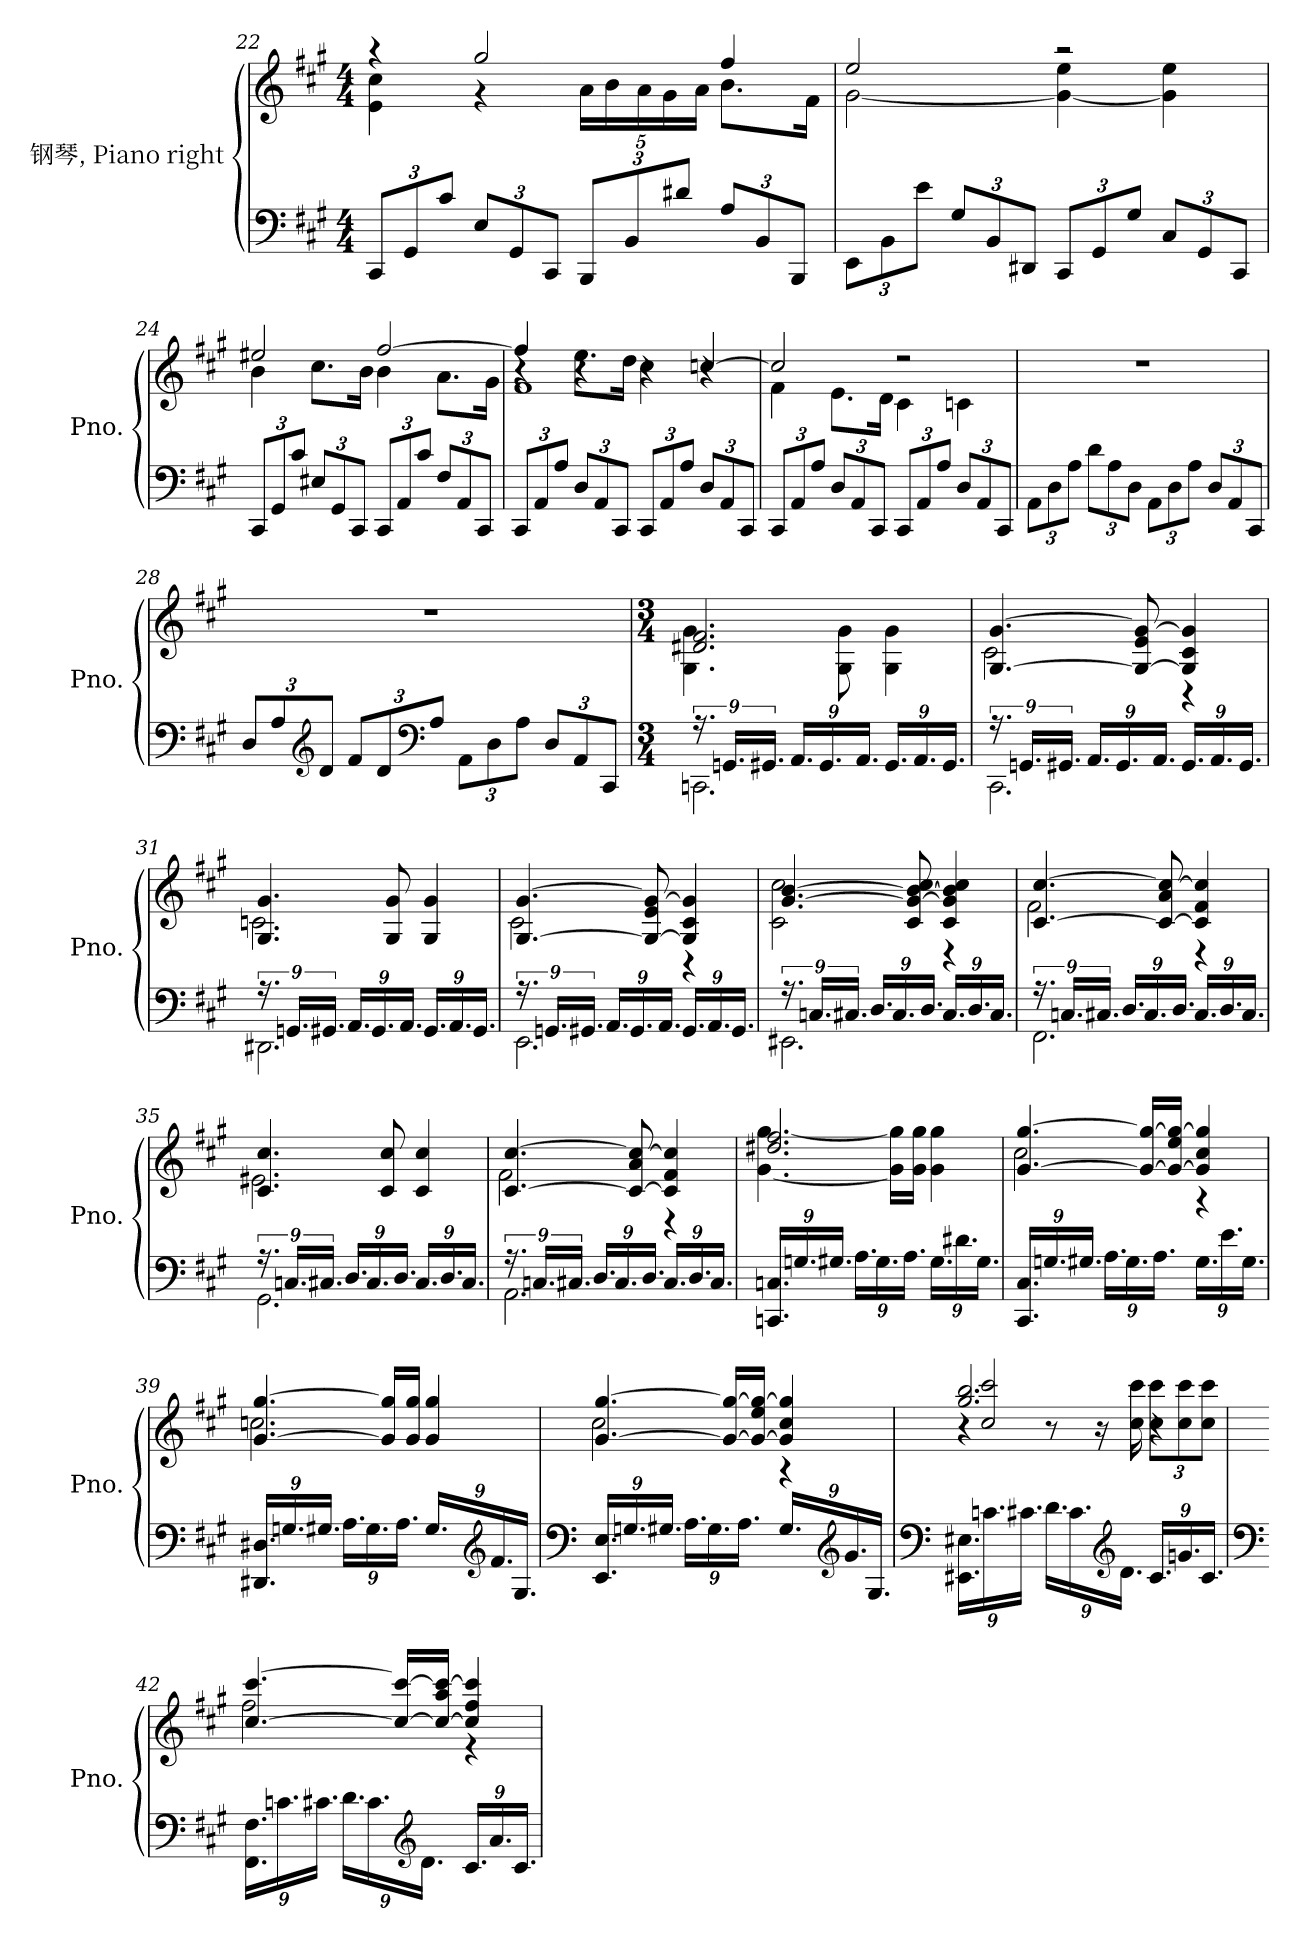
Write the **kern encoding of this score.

**kern	**kern
*part1	*part1
*staff2	*staff1
*I"钢琴, Piano right	*
*I'Pno.	*
!!LO:LB:g=z
*clefF4	*clefG2
*k[f#c#g#]	*k[f#c#g#]
*M4/4	*M4/4
*MM59	*MM59
*Xbrackettup	*
=22	=22
*	*^
12CC#/L	4r	4e\ 4cc#\
12GG#/	.	.
12c#/J	.	.
*	*MM60	*
12E/L	2gg#/	4r
12GG#/	.	.
12CC#/J	.	.
*	*	*Xbrackettup
*	*MM58	*
12BBB/L	.	20a\LL
.	.	20b\
12BB/	.	.
.	.	20a\
.	.	20g#\
12d#X/J	.	.
.	.	20a\JJ
*	*MM50	*
12A/L	4ff#/	8.b\L
12BB/	.	.
12BBB/J	.	.
*	*MM46	*
.	.	16f#\Jk
=23	=23	=23
*	*MM51	*
12EE\L	2ee/	[2g#\
12BB\	.	.
12e\J	.	.
12G#/L	.	.
12BB/	.	.
12DD#X/J	.	.
12CC#/L	2r	4g#\_ 4ee\
12GG#/	.	.
12G#/J	.	.
12C#/L	.	4g#\] 4ee\
12GG#/	.	.
12CC#/J	.	.
=24	=24	=24
12CC#/L	2ee#X/	4b\
12GG#/	.	.
12c#/J	.	.
12E#X/L	.	8.cc#\L
12GG#/	.	.
12CC#/J	.	.
*	*MM56	*
.	.	16b\Jk
*	*MM61	*
12CC#/L	[2ff#/	4b\
12AA/	.	.
12c#/J	.	.
12F#/L	.	8.a\L
12AA/	.	.
12CC#/J	.	.
*	*MM58	*
.	.	16g#\Jk
!!LO:LB:g=z
=25	=25	=25
*	*	*^
12CC#/L	4ff#/]	4r	1f#
12AA/	.	.	.
12A/J	.	.	.
*	*MM61	*	*
12D/L	4r	8.ee\L	.
12AA/	.	.	.
12CC#/J	.	.	.
*	*MM56	*	*
.	.	16dd\Jk	.
*	*MM61	*	*
12CC#/L	4r	4cc#\	.
12AA/	.	.	.
12A/J	.	.	.
12D/L	[4ccn/	4r	.
12AA/	.	.	.
12CC#/J	.	.	.
*	*v	*v	*v
=26	=26
*	*MM60
*	*^
12CC#/L	2cc/]	4f#\
12AA/	.	.
12A/J	.	.
*	*MM59	*
12D/L	.	8.e\L
12AA/	.	.
12CC#/J	.	.
*	*MM56	*
.	.	16d\Jk
*	*MM59	*
12CC#/L	2r	4c#\
12AA/	.	.
12A/J	.	.
*	*MM57	*
12D/L	.	4cn\
12AA/	.	.
12CC#/J	.	.
*	*v	*v
=27	=27
12AA\L	1r
12D\	.
12A\J	.
12d\L	.
12A\	.
12D\J	.
12AA\L	.
12D\	.
12A\J	.
12D/L	.
12AA/	.
12CC#/J	.
!!LO:LB:g=z
=28	=28
*	*MM56
12D/L	1r
12A/	.
*clefG2	*
12d/J	.
12f#/L	.
12d/	.
*clefF4	*
12A/J	.
12AA\L	.
12D\	.
12A\J	.
12D/L	.
12AA/	.
12CC#/J	.
=29	=29
*M3/4	*M3/4
*brackettup	*
*	*MM107
*^	*^
18.r	2.CCn\	2.d#X/ 2.f#/	4.G#\ 4.g#\
18.GGn/LL	.	.	.
18.GG#X/JJ	.	.	.
18.AA/LL	.	.	.
18.GG#/	.	.	.
.	.	.	8G#\ 8g#\
18.AA/JJ	.	.	.
*	*	*MM119	*
18.GG#/LL	.	.	4G#\ 4g#\
18.AA/	.	.	.
18.GG#/JJ	.	.	.
!!LO:LB:g=z	!!
=30	=30	=30	=30
*	*	*MM125	*
18.r	2.CC#\	[4.G#/ [4.g#/	2c#\
18.GGn/LL	.	.	.
18.GG#X/JJ	.	.	.
18.AA/LL	.	.	.
18.GG#/	.	.	.
*	*	*MM123	*
.	.	8G#/_ 8e/ 8g#/_	.
18.AA/JJ	.	.	.
18.GG#/LL	.	4G#/] 4c#/ 4g#/]	4r
18.AA/	.	.	.
18.GG#/JJ	.	.	.
=31	=31	=31	=31
*	*	*MM120	*
18.r	2.DD#X\	4.G#/ 4.g#/	2.cn\
18.GGn/LL	.	.	.
18.GG#X/JJ	.	.	.
18.AA/LL	.	.	.
18.GG#/	.	.	.
.	.	8G#/ 8g#/	.
18.AA/JJ	.	.	.
*	*	*MM125	*
18.GG#/LL	.	4G#/ 4g#/	.
18.AA/	.	.	.
18.GG#/JJ	.	.	.
!!LO:LB:g=z	!!
=32	=32	=32	=32
*	*	*MM131	*
18.r	2.EE\	[4.G#/ [4.g#/	2c#\
18.GGn/LL	.	.	.
18.GG#X/JJ	.	.	.
18.AA/LL	.	.	.
18.GG#/	.	.	.
.	.	8G#/_ 8e/ 8g#/_	.
18.AA/JJ	.	.	.
18.GG#/LL	.	4G#/] 4c#/ 4g#/]	4r
18.AA/	.	.	.
18.GG#/JJ	.	.	.
=33	=33	=33	=33
*	*	*MM124	*
18.r	2.EE#X\	[4.g#/ [4.b/	2c#\ 2cc#\
18.Cn/LL	.	.	.
18.C#X/JJ	.	.	.
18.D/LL	.	.	.
18.C#/	.	.	.
.	.	8c#/ 8g#/_ 8b/_ 8cc#/	.
18.D/JJ	.	.	.
*	*	*MM134	*
18.C#/LL	.	4c#/ 4g#/] 4b/] 4cc#/	4r
18.D/	.	.	.
18.C#/JJ	.	.	.
!!LO:PB:g=z	!!
=34	=34	=34	=34
*	*	*MM137	*
18.r	2.FF#\	[4.c#/ [4.cc#/	2f#\
18.Cn/LL	.	.	.
18.C#X/JJ	.	.	.
18.D/LL	.	.	.
18.C#/	.	.	.
.	.	8c#/_ 8a/ 8cc#/_	.
18.D/JJ	.	.	.
*	*	*MM134	*
18.C#/LL	.	4c#/] 4f#/ 4cc#/]	4r
18.D/	.	.	.
18.C#/JJ	.	.	.
=35	=35	=35	=35
*	*	*MM130	*
18.r	2.GG#\	4.c#/ 4.cc#/	2.e#X\
18.Cn/LL	.	.	.
18.C#X/JJ	.	.	.
18.D/LL	.	.	.
18.C#/	.	.	.
.	.	8c#/ 8cc#/	.
18.D/JJ	.	.	.
*	*	*MM138	*
18.C#/LL	.	4c#/ 4cc#/	.
18.D/	.	.	.
18.C#/JJ	.	.	.
!!LO:LB:g=z	!!
=36	=36	=36	=36
*	*	*MM142	*
18.r	2.AA\	[4.c#/ [4.cc#/	2f#\
18.Cn/LL	.	.	.
18.C#X/JJ	.	.	.
18.D/LL	.	.	.
18.C#/	.	.	.
.	.	8c#/_ 8a/ 8cc#/_	.
18.D/JJ	.	.	.
18.C#/LL	.	4c#/] 4f#/ 4cc#/]	4r
18.D/	.	.	.
18.C#/JJ	.	.	.
*v	*v	*	*
=37	=37	=37
*Xbrackettup	*	*
*	*MM97	*
18.CCn/ 18.Cn/LL	2.dd#X/ 2.ff#/	[4.g#\ [4.gg#\
18.Gn/	.	.
18.G#X/JJ	.	.
18.A\LL	.	.
18.G#\	.	.
.	.	16g#\] 16gg#\]LL
18.A\JJ	.	.
*	*MM135	*
.	.	16g#\ 16gg#\JJ
18.G#\LL	.	4g#\ 4gg#\
18.d#X\	.	.
18.G#\JJ	.	.
!!LO:LB:g=z	!!
=38	=38	=38
*	*MM140	*
18.CC#/ 18.C#/LL	[4.g#/ [4.gg#/	2cc#\
18.Gn/	.	.
18.G#X/JJ	.	.
18.A\LL	.	.
18.G#\	.	.
.	16g#/_ 16gg#/_LL	.
18.A\JJ	.	.
*	*MM134	*
.	16g#/_ 16ee/ 16gg#/_JJ	.
*	*MM140	*
18.G#\LL	4g#/] 4cc#/ 4gg#/]	4r
18.e\	.	.
18.G#\JJ	.	.
=39	=39	=39
*	*MM137	*
18.DD#X/ 18.D#X/LL	[4.g#/ [4.gg#/	2.ccn\
18.Gn/	.	.
18.G#X/JJ	.	.
18.A\LL	.	.
18.G#\	.	.
.	16g#/] 16gg#/]LL	.
18.A\JJ	.	.
*	*MM140	*
.	16g#/ 16gg#/JJ	.
*	*MM139	*
18.G#/LL	4g#/ 4gg#/	.
*clefG2	*	*
18.f#/	.	.
18.G#/JJ	.	.
!!LO:LB:g=z	!!
=40	=40	=40
*clefF4	*	*
*	*MM141	*
18.EE/ 18.E/LL	[4.g#/ [4.gg#/	2cc#\
18.Gn/	.	.
18.G#X/JJ	.	.
18.A\LL	.	.
18.G#\	.	.
.	16g#/_ 16gg#/_LL	.
18.A\JJ	.	.
*	*MM135	*
.	16g#/_ 16ee/ 16gg#/_JJ	.
*	*MM141	*
18.G#/LL	4g#/] 4cc#/ 4gg#/]	4r
*clefG2	*	*
18.g#/	.	.
18.G#/JJ	.	.
*	*v	*v
=41	=41
*clefF4	*
*	*MM127
*	*^
*	*	*^
18.EE#X\ 18.E#X\LL	2.gg#/ 2.bb/	4r	2cc#/ 2ccc#/
18.cn\	.	.	.
18.c#X\JJ	.	.	.
18.d\LL	.	8r	.
18.c#\	.	.	.
.	.	16r	.
*clefG2	*	*	*
18.d\JJ	.	.	.
*	*MM131	*	*
.	.	16cc#\ 16ccc#\	.
*	*MM136	*	*
18.c#/LL	.	12cc#\ 12ccc#\L	4r
18.gn/	.	12cc#\ 12ccc#\	.
18.c#/JJ	.	12cc#\ 12ccc#\J	.
*	*v	*v	*v
!!LO:LB:g=z
=42	=42
*clefF4	*
*	*MM140
*	*^
18.FF#\ 18.F#\LL	[4.cc#/ [4.ccc#/	2ff#\
18.cn\	.	.
18.c#X\JJ	.	.
18.d\LL	.	.
18.c#\	.	.
.	16cc#/_ 16ccc#/_LL	.
*clefG2	*	*
18.d\JJ	.	.
*	*MM134	*
.	16cc#/_ 16aa/ 16ccc#/_JJ	.
*	*MM140	*
18.c#/LL	4cc#/] 4ff#/ 4ccc#/]	4r
18.a/	.	.
18.c#/JJ	.	.
*	*v	*v
=	=
*-	*-
